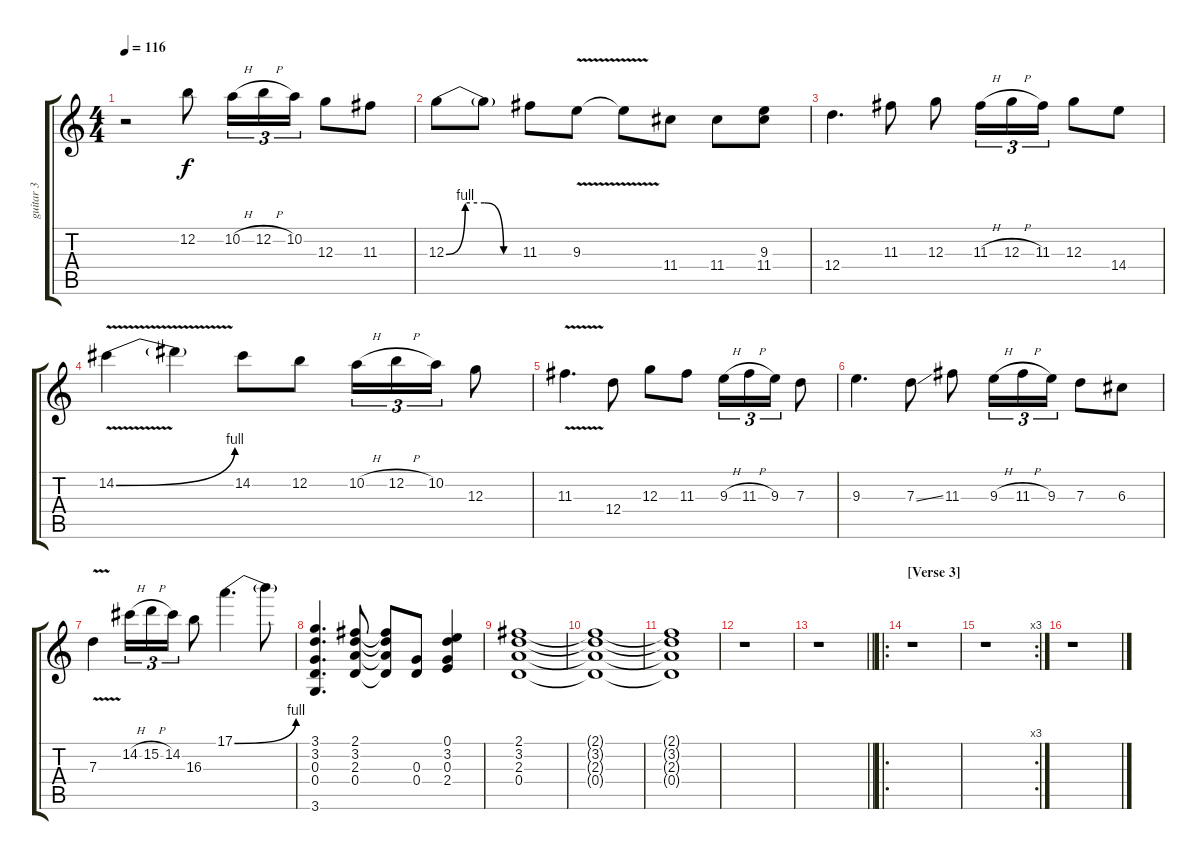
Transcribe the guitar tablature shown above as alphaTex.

\track ("guitar 3" "guitar 3") {instrument acousticguitarsteel}
\staff {score tabs}
\tuning (E4 B3 G3 D3 A2 E2) {hide}
\ts (4 4)
\tempo 116
\clef g2
\ks c
r.2{dy f} 12.2.8 10.2{h}.16{tu (3 2)} 12.2{h}.16{tu (3 2)} 10.2.16{tu (3 2)} 12.3.8 11.3.8 |
12.3{be (custom 0 0 15 4 30 4 45 0 60 0)}.8 12.3{t}.8 11.3.8 9.3{v}.8 9.3{t}.8 11.4.8 11.4.8 (9.3 11.4).8 |
12.4.4{d} 11.3.8 12.3.8 11.3{h}.16{tu (3 2)} 12.3{h}.16{tu (3 2)} 11.3.16{tu (3 2)} 12.3.8 14.4.8 |
14.2{be (bend 0 0 60 4) v}.4 14.2{t}.4 14.2.8 12.2.8 10.2{h}.16{tu (3 2)} 12.2{h}.16{tu (3 2)} 10.2.16{tu (3 2)} 12.3.8 |
11.3{v}.4{d} 12.4.8 12.3.8 11.3.8 9.3{h}.16{tu (3 2)} 11.3{h}.16{tu (3 2)} 9.3.16{tu (3 2)} 7.3.8 |
9.3.4{d} 7.3{ss}.8 11.3.8 9.3{h}.16{tu (3 2)} 11.3{h}.16{tu (3 2)} 9.3.16{tu (3 2)} 7.3.8 6.3.8 |
7.3{v}.4 14.2{h}.16{tu (3 2)} 15.2{h}.16{tu (3 2)} 14.2.16{tu (3 2)} 16.3.8 17.1{be (bend 0 0 60 4)}.4{d} 17.1{t}.8 |
(3.1 3.2 0.3 0.4 3.6).4{d} (2.1 3.2 2.3 0.4).8 (2.1{t} 3.2{t} 2.3{t} 0.4{t}).8 (0.3 0.4).8 (0.1 3.2 0.3 2.4).4 |
(2.1 3.2 2.3 0.4).1 |
(2.1{t} 3.2{t} 2.3{t} 0.4{t}).1 |
(2.1{t} 3.2{t} 2.3{t} 0.4{t}).1 |
r.1 |
\barLineRight lightlight
r.1 |
\ro
\section ("" "[Verse 3]")
r.1 |
\rc 3
r.1 |
r.1
